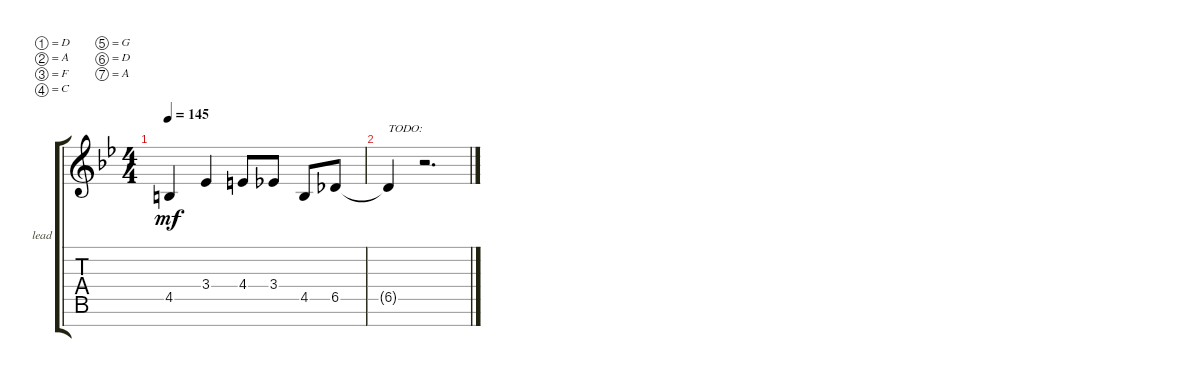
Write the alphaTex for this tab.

\bracketExtendMode groupsimilarinstruments
\firstSystemTrackNameOrientation horizontal
\otherSystemsTrackNameOrientation horizontal
\track ("lead" "lead") {defaultSystemsLayout 4 solo instrument overdrivenguitar}
\staff {score tabs}
\tuning (D4 A3 F3 C3 G2 D2 A1)
\ts (4 4)
\tempo 145
\clef g2
\scale
0.967927
\ks bb
4.5{t acc #}.4{dy mf beam Up} 3.4{acc forcenatural}.4{beam Up} 4.4{acc #}.8{beam Up} 3.4{acc forcenatural}.8{beam Up} 4.5{acc #}.8{beam Up} 6.5{acc b}.8{beam Up} |
\scale
1.19717 6.5{t acc b}.4{txt "TODO:" beam Up} r.2{d beam Up} |
\scale
0.911951 |
\scale
0.911951 |
\scale
0.978927
